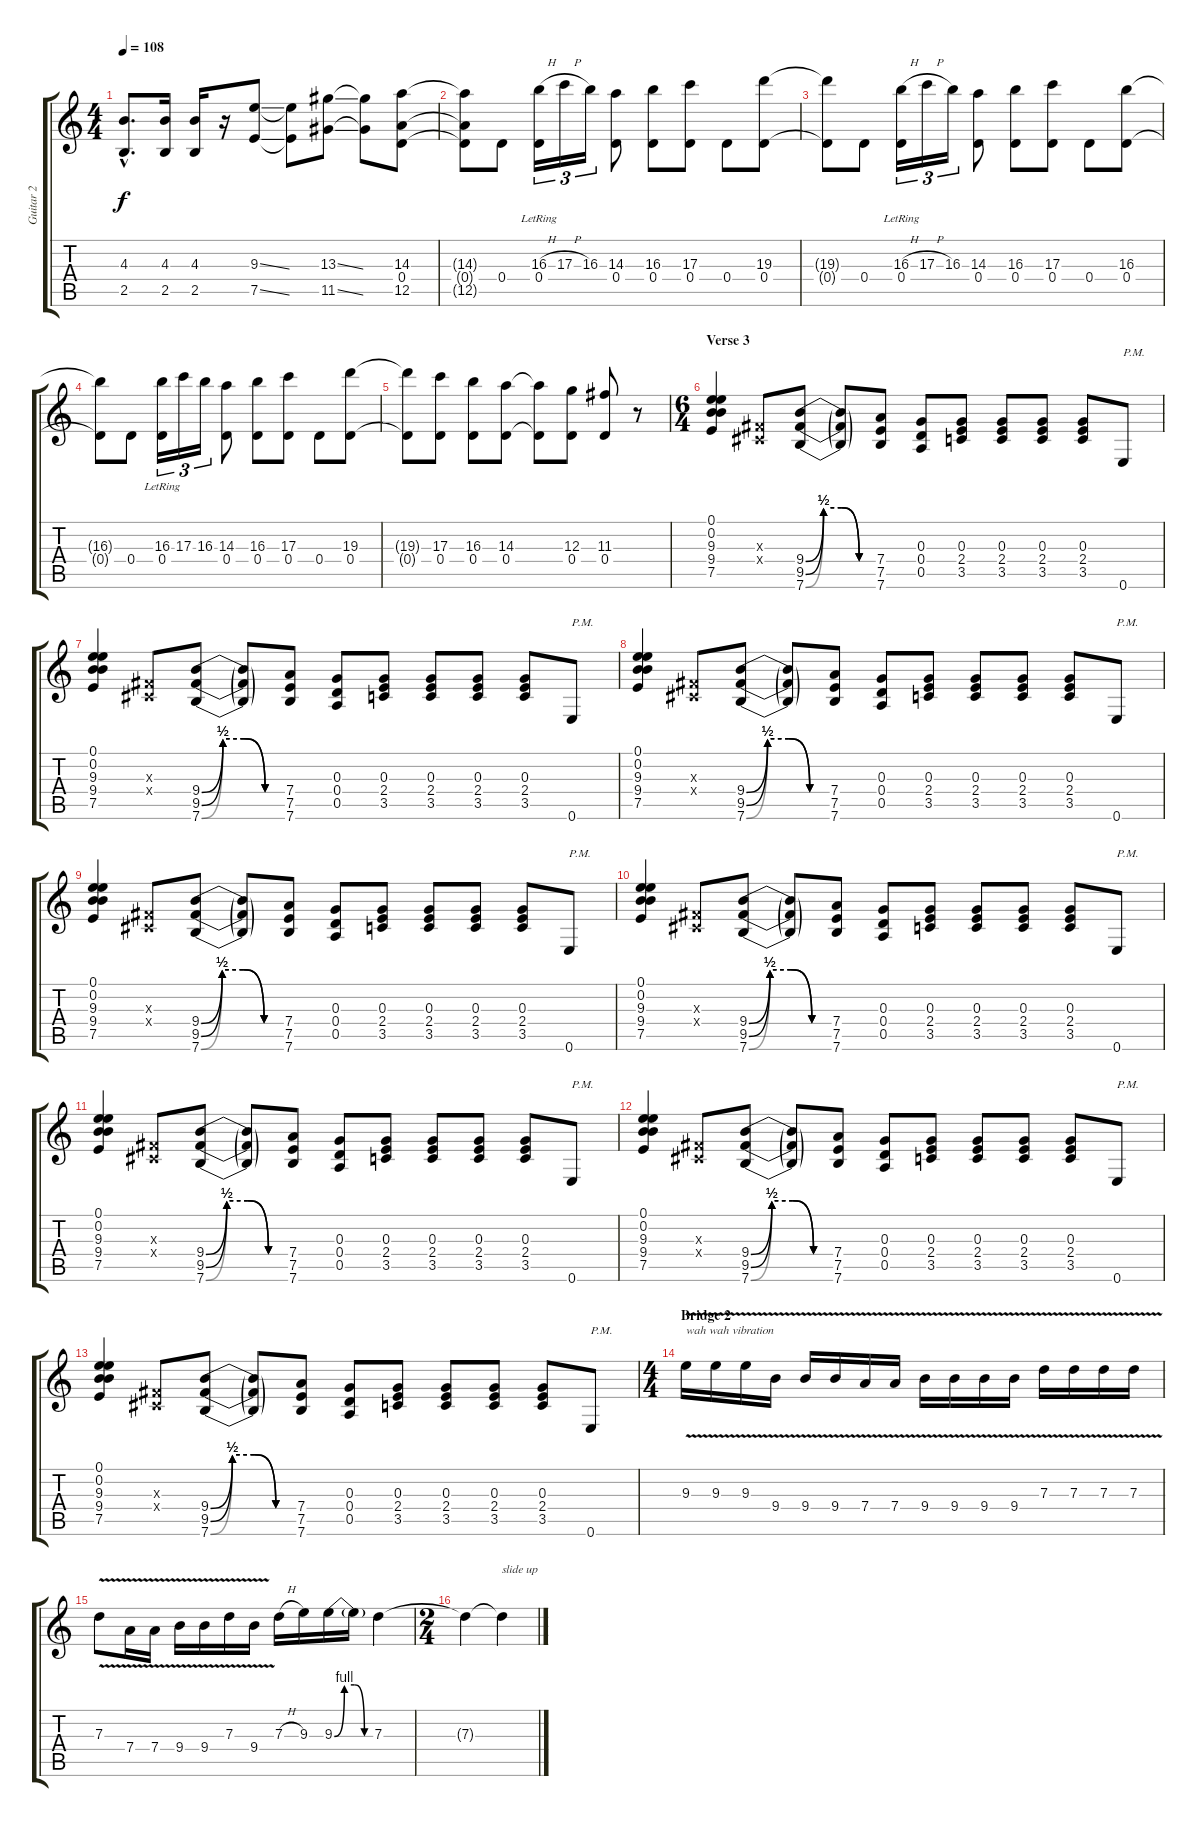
\track ("Guitar 2" "Guitar 2") {instrument distortionguitar}
\staff {score tabs}
\tuning (E4 B3 G3 D3 A2 E2) {hide}
\ts (4 4)
\tempo 108
\clef g2
\ks c
(4.3{hac} 2.5{hac}).8{d dy f} (4.3 2.5).16 (4.3 2.5).16 r.16 (9.3{ss} 7.5{ss}).8 (9.3{t} 7.5{t}).8 (13.3{ss} 11.5{ss}).8 (13.3{t} 11.5{t}).8 (14.3 0.4 12.5).8 |
(14.3{t} 0.4{t} 12.5{t}).8 0.4.8 (16.3{h} 0.4{lr}).16{tu (3 2)} 17.3{h}.16{tu (3 2)} 16.3.16{tu (3 2)} (14.3 0.4).8 (16.3 0.4).8 (17.3 0.4).8 0.4.8 (19.3 0.4).8 |
(19.3{t} 0.4{t}).8 0.4.8 (16.3{h} 0.4{lr}).16{tu (3 2)} 17.3{h}.16{tu (3 2)} 16.3.16{tu (3 2)} (14.3 0.4).8 (16.3 0.4).8 (17.3 0.4).8 0.4.8 (16.3 0.4).8 |
(16.3{t} 0.4{t}).8 0.4.8 (16.3 0.4{lr}).16{tu (3 2)} 17.3.16{tu (3 2)} 16.3.16{tu (3 2)} (14.3 0.4).8 (16.3 0.4).8 (17.3 0.4).8 0.4.8 (19.3 0.4).8 |
(19.3{t} 0.4{t}).8 (17.3 0.4).8 (16.3 0.4).8 (14.3 0.4).8 (14.3{t} 0.4{t}).8 (12.3 0.4).8 (11.3 0.4).8 r.8 |
\ts (6 4)
\section ("" "Verse 3")
(0.1 0.2 9.3 9.4 7.5).4 (-1.3{x} -1.4{x}).8 (9.4{be (custom 0 0 15 2 30 2 45 0 60 0)} 9.5{be (custom 0 0 15 2 30 2 45 0 60 0)} 7.6{be (custom 0 0 15 2 30 2 45 0 60 0)}).8 (9.4{t} 9.5{t} 7.6{t}).8 (7.4 7.5 7.6).8 (0.3 0.4 0.5).8 (0.3 2.4 3.5).8 (0.3 2.4 3.5).8 (0.3 2.4 3.5).8 (0.3 2.4 3.5).8 0.6.8{txt "P.M."} |
(0.1 0.2 9.3 9.4 7.5).4 (-1.3{x} -1.4{x}).8 (9.4{be (custom 0 0 15 2 30 2 45 0 60 0)} 9.5{be (custom 0 0 15 2 30 2 45 0 60 0)} 7.6{be (custom 0 0 15 2 30 2 45 0 60 0)}).8 (9.4{t} 9.5{t} 7.6{t}).8 (7.4 7.5 7.6).8 (0.3 0.4 0.5).8 (0.3 2.4 3.5).8 (0.3 2.4 3.5).8 (0.3 2.4 3.5).8 (0.3 2.4 3.5).8 0.6.8{txt "P.M."} |
(0.1 0.2 9.3 9.4 7.5).4 (-1.3{x} -1.4{x}).8 (9.4{be (custom 0 0 15 2 30 2 45 0 60 0)} 9.5{be (custom 0 0 15 2 30 2 45 0 60 0)} 7.6{be (custom 0 0 15 2 30 2 45 0 60 0)}).8 (9.4{t} 9.5{t} 7.6{t}).8 (7.4 7.5 7.6).8 (0.3 0.4 0.5).8 (0.3 2.4 3.5).8 (0.3 2.4 3.5).8 (0.3 2.4 3.5).8 (0.3 2.4 3.5).8 0.6.8{txt "P.M."} |
(0.1 0.2 9.3 9.4 7.5).4 (-1.3{x} -1.4{x}).8 (9.4{be (custom 0 0 15 2 30 2 45 0 60 0)} 9.5{be (custom 0 0 15 2 30 2 45 0 60 0)} 7.6{be (custom 0 0 15 2 30 2 45 0 60 0)}).8 (9.4{t} 9.5{t} 7.6{t}).8 (7.4 7.5 7.6).8 (0.3 0.4 0.5).8 (0.3 2.4 3.5).8 (0.3 2.4 3.5).8 (0.3 2.4 3.5).8 (0.3 2.4 3.5).8 0.6.8{txt "P.M."} |
(0.1 0.2 9.3 9.4 7.5).4 (-1.3{x} -1.4{x}).8 (9.4{be (custom 0 0 15 2 30 2 45 0 60 0)} 9.5{be (custom 0 0 15 2 30 2 45 0 60 0)} 7.6{be (custom 0 0 15 2 30 2 45 0 60 0)}).8 (9.4{t} 9.5{t} 7.6{t}).8 (7.4 7.5 7.6).8 (0.3 0.4 0.5).8 (0.3 2.4 3.5).8 (0.3 2.4 3.5).8 (0.3 2.4 3.5).8 (0.3 2.4 3.5).8 0.6.8{txt "P.M."} |
(0.1 0.2 9.3 9.4 7.5).4 (-1.3{x} -1.4{x}).8 (9.4{be (custom 0 0 15 2 30 2 45 0 60 0)} 9.5{be (custom 0 0 15 2 30 2 45 0 60 0)} 7.6{be (custom 0 0 15 2 30 2 45 0 60 0)}).8 (9.4{t} 9.5{t} 7.6{t}).8 (7.4 7.5 7.6).8 (0.3 0.4 0.5).8 (0.3 2.4 3.5).8 (0.3 2.4 3.5).8 (0.3 2.4 3.5).8 (0.3 2.4 3.5).8 0.6.8{txt "P.M."} |
(0.1 0.2 9.3 9.4 7.5).4 (-1.3{x} -1.4{x}).8 (9.4{be (custom 0 0 15 2 30 2 45 0 60 0)} 9.5{be (custom 0 0 15 2 30 2 45 0 60 0)} 7.6{be (custom 0 0 15 2 30 2 45 0 60 0)}).8 (9.4{t} 9.5{t} 7.6{t}).8 (7.4 7.5 7.6).8 (0.3 0.4 0.5).8 (0.3 2.4 3.5).8 (0.3 2.4 3.5).8 (0.3 2.4 3.5).8 (0.3 2.4 3.5).8 0.6.8{txt "P.M."} |
(0.1 0.2 9.3 9.4 7.5).4 (-1.3{x} -1.4{x}).8 (9.4{be (custom 0 0 15 2 30 2 45 0 60 0)} 9.5{be (custom 0 0 15 2 30 2 45 0 60 0)} 7.6{be (custom 0 0 15 2 30 2 45 0 60 0)}).8 (9.4{t} 9.5{t} 7.6{t}).8 (7.4 7.5 7.6).8 (0.3 0.4 0.5).8 (0.3 2.4 3.5).8 (0.3 2.4 3.5).8 (0.3 2.4 3.5).8 (0.3 2.4 3.5).8 0.6.8{txt "P.M."} |
\ts (4 4)
\section ("" "Bridge 2")
9.3{v}.16{txt "wah wah vibration"} 9.3{v}.16 9.3{v}.16 9.4{v}.16 9.4{v}.16 9.4{v}.16 7.4{v}.16 7.4{v}.16 9.4{v}.16 9.4{v}.16 9.4{v}.16 9.4{v}.16 7.3{v}.16 7.3{v}.16 7.3{v}.16 7.3{v}.16 |
7.3{v}.8 7.4{v}.16 7.4{v}.16 9.4{v}.16 9.4{v}.16 7.3{v}.16 9.4{v}.16 7.3{h}.16 9.3.16 9.3{be (custom 0 0 15 4 30 4 45 0 60 0)}.16 9.3{t}.16 7.3.4 |
\ts (2 4)
7.3{t}.4 7.3{t}.4{txt "slide up"}
